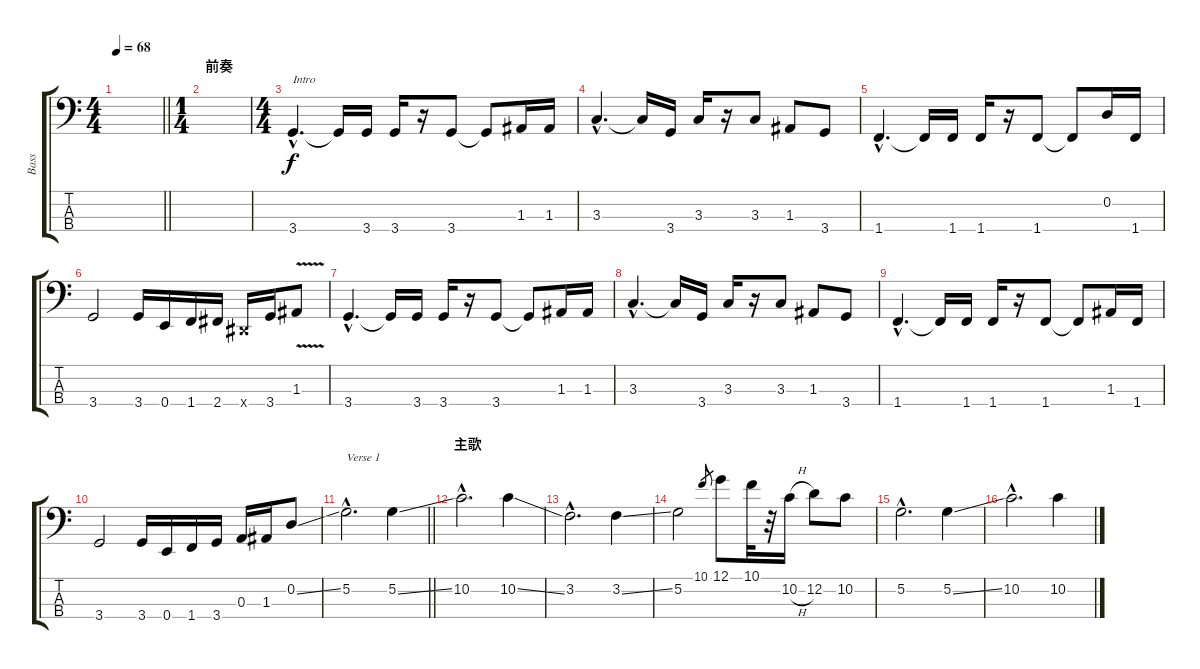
\track ("Bass" "Bass") {instrument electricbassfinger}
\staff {score tabs}
\tuning (G2 D2 A1 E1) {hide}
\ts (4 4)
\tempo 68
\clef f4
\barLineRight lightlight
\ks c
|
\ts (1 4)
\section ("" "前奏")
|
\ts (4 4)
3.4{hac}.4{d txt "Intro"} 3.4{t}.16 3.4.16 3.4.16 r.16 3.4.8 3.4{t}.8 1.3.16 1.3.16 |
3.3{hac}.4{d} 3.3{t}.16 3.4.16 3.3.16 r.16 3.3.8 1.3.8 3.4.8 |
1.4{hac}.4{d} 1.4{t}.16 1.4.16 1.4.16 r.16 1.4.8 1.4{t}.8 0.2.16 1.4.16 |
3.4.2 3.4.16 0.4.16 1.4.16 2.4.16 -1.4{x}.16 3.4.16 1.3{v}.8 |
3.4{hac}.4{d} 3.4{t}.16 3.4.16 3.4.16 r.16 3.4.8 3.4{t}.8 1.3.16 1.3.16 |
3.3{hac}.4{d} 3.3{t}.16 3.4.16 3.3.16 r.16 3.3.8 1.3.8 3.4.8 |
1.4{hac}.4{d} 1.4{t}.16 1.4.16 1.4.16 r.16 1.4.8 1.4{t}.8 1.3.16 1.4.16 |
3.4.2 3.4.16 0.4.16 1.4.16 3.4.16 0.3.16 1.3.16 0.2{ss}.8 |
\barLineRight lightlight
5.2{hac}.2{d txt "Verse 1"} 5.2{ss}.4 |
\section ("" "主歌")
10.2{hac}.2{d} 10.2{ss}.4 |
3.2{hac}.2{d} 3.2{ss}.4 |
5.2.2 10.1.8{gr} 12.1.8 10.1.32 r.32 10.2{h}.16 12.2.8 10.2.8 |
5.2{hac}.2{d} 5.2{ss}.4 |
10.2{hac}.2{d} 10.2{ss}.4
